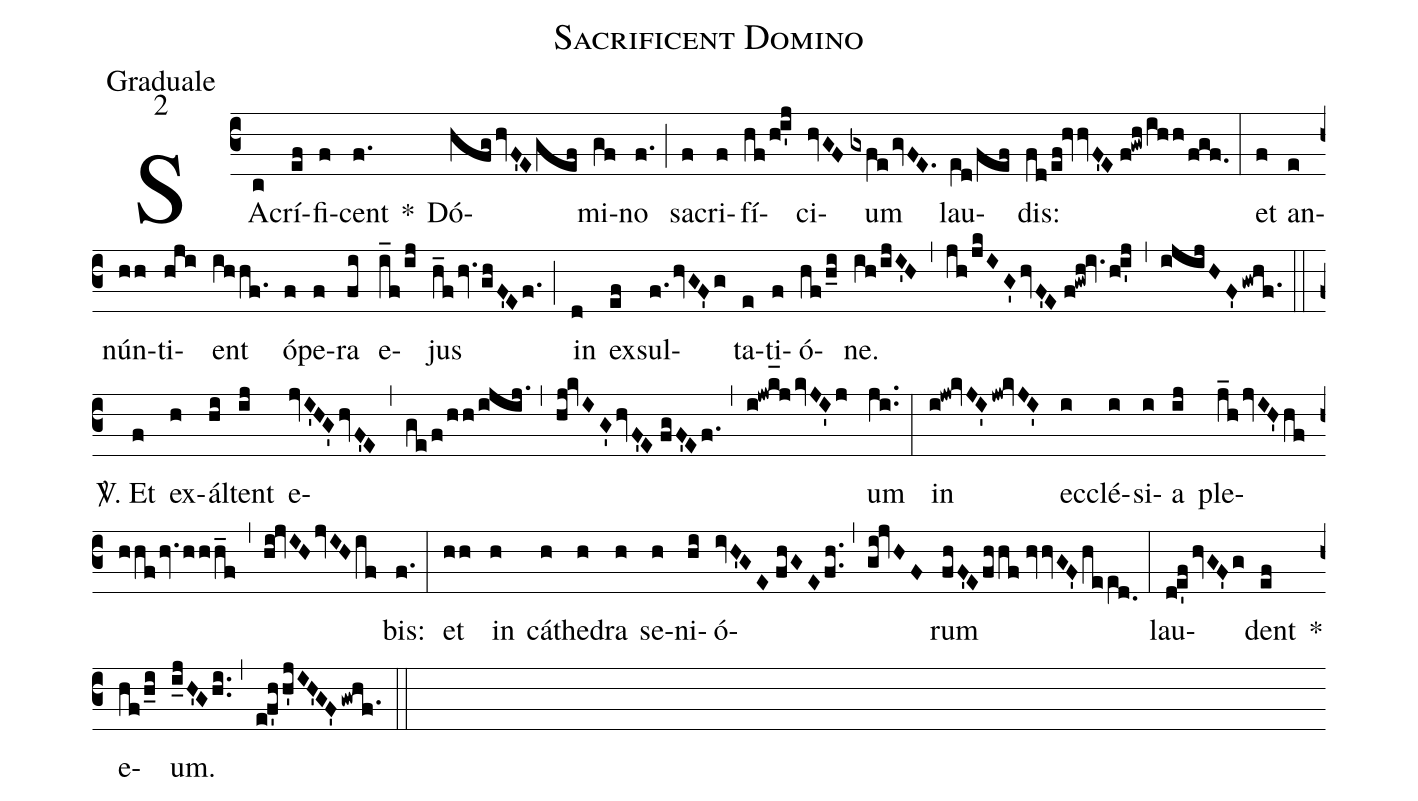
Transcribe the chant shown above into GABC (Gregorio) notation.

name: Sacrificent Domino;
office-part: Graduale;
mode: 2;
%%
(c3) SA(c)crí(ef)fi(f)cent(f.) *() Dó(hfghvF'Egef)mi(gf)no(f.) (;) sa(f)cri(f)fí(hf/hi'j)ci(hvGF)um(gxfegvFE.) lau(e[ll:1]d/fef)dis:(fd/ef!hvvF'E//f!gwh/ihh/fgf.) (:)
et(f) an(e)nún(hh)ti(hji)ent(ihhf.) ó(f)pe(f)ra(fi) e(i_f/ij)jus(h_fhv.ghF'Ef.) (;) in(d) ex(ef)sul(f.hvGF'g)ta(e)ti(f)ó(hf/h_i)ne.(ih/ijI'H) (,) (jh/jkIG'hvF'E//f!gwh!iv.hi'j) (,) (ijijHF'gwhf.1) (::)
<sp>V/</sp>. Et(f) ex(h)ál(hi)tent(ij) e(jvI'HG'hvF'E)(,)(ge/f/hh/ijij.)(,)(hj!kvIG'hvF'E//fgF'Ef.)(,)(i!jwk_[hl:1]jkvJI'j)um(ji..) (:)
in(i!jw!kvJI'jw!kvJI') ec(i)clé(i)si(i)a(ij) ple(j_hjvIH'hf//hhfhv.hhh_f)(,)(hi!jvIHjvIHif)bis:(f.) (:)
et(hh) in(h) cá(h)the(h)dra(h) se(h)ni(hi)ó(ivH'GE//fhGEfh..)(,)(gi!jvHF)rum(fhF'Efhhf//hvvGF'hee[ll:1]d.0) (:)
lau(de'fhvGF'g)dent(ef) *() e(hf/h_i)um.(i_jH'Ghi..) (,) (ef'hh'jIH'GF'gwhf.1) (::)
